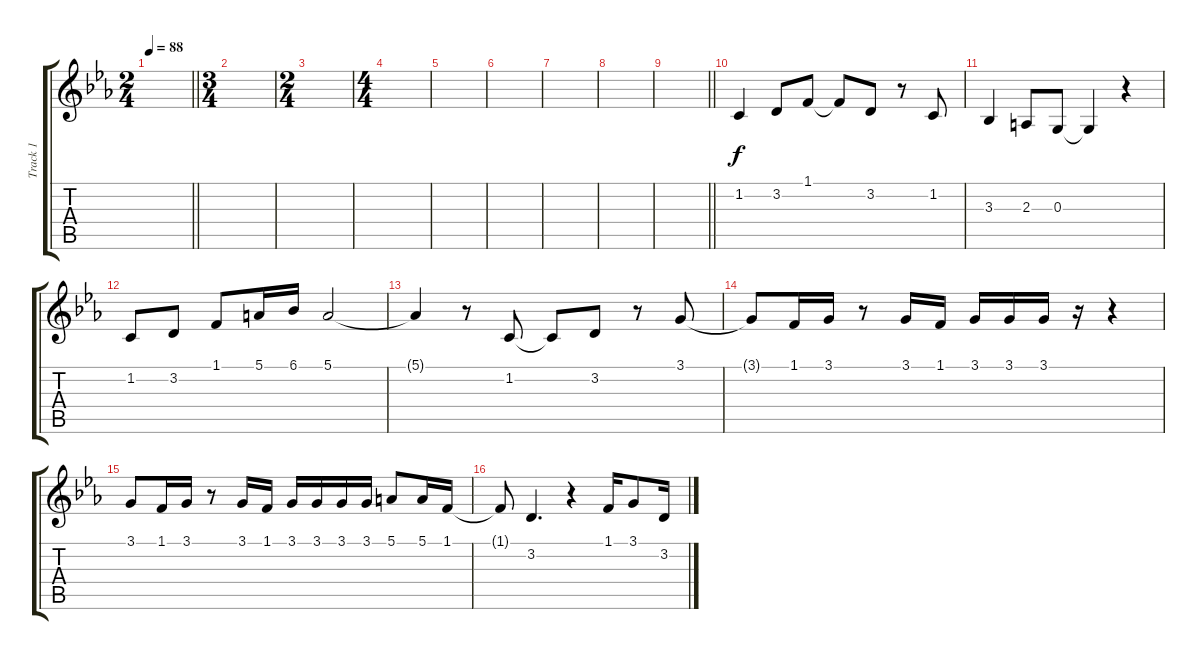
\track ("Track 1" "Track 1") {instrument tenorsax}
\staff {score tabs}
\tuning (E4 B3 G3 D3 A2 E2) {hide}
\ts (2 4)
\tempo 88
\clef g2
\barLineRight lightlight
\ks eb
|
\ts (3 4)
|
\ts (2 4)
|
\ts (4 4)
|
|
|
|
|
\barLineRight lightlight
|
1.2.4{dy f} 3.2.8 1.1.8 1.1{t}.8 3.2.8 r.8 1.2.8 |
3.3.4 2.3.8 0.3.8 0.3{t}.4 r.4 |
1.2.8 3.2.8 1.1.8 5.1.16 6.1.16 5.1.2 |
5.1{t}.4 r.8 1.2.8 1.2{t}.8 3.2.8 r.8 3.1.8 |
3.1{t}.8 1.1.16 3.1.16 r.8 3.1.16 1.1.16 3.1.16 3.1.16 3.1.16 r.16 r.4 |
3.1.8 1.1.16 3.1.16 r.8 3.1.16 1.1.16 3.1.16 3.1.16 3.1.16 3.1.16 5.1.8 5.1.16 1.1.16 |
1.1{t}.8 3.2.4{d} r.4 1.1.16 3.1.8 3.2.16
